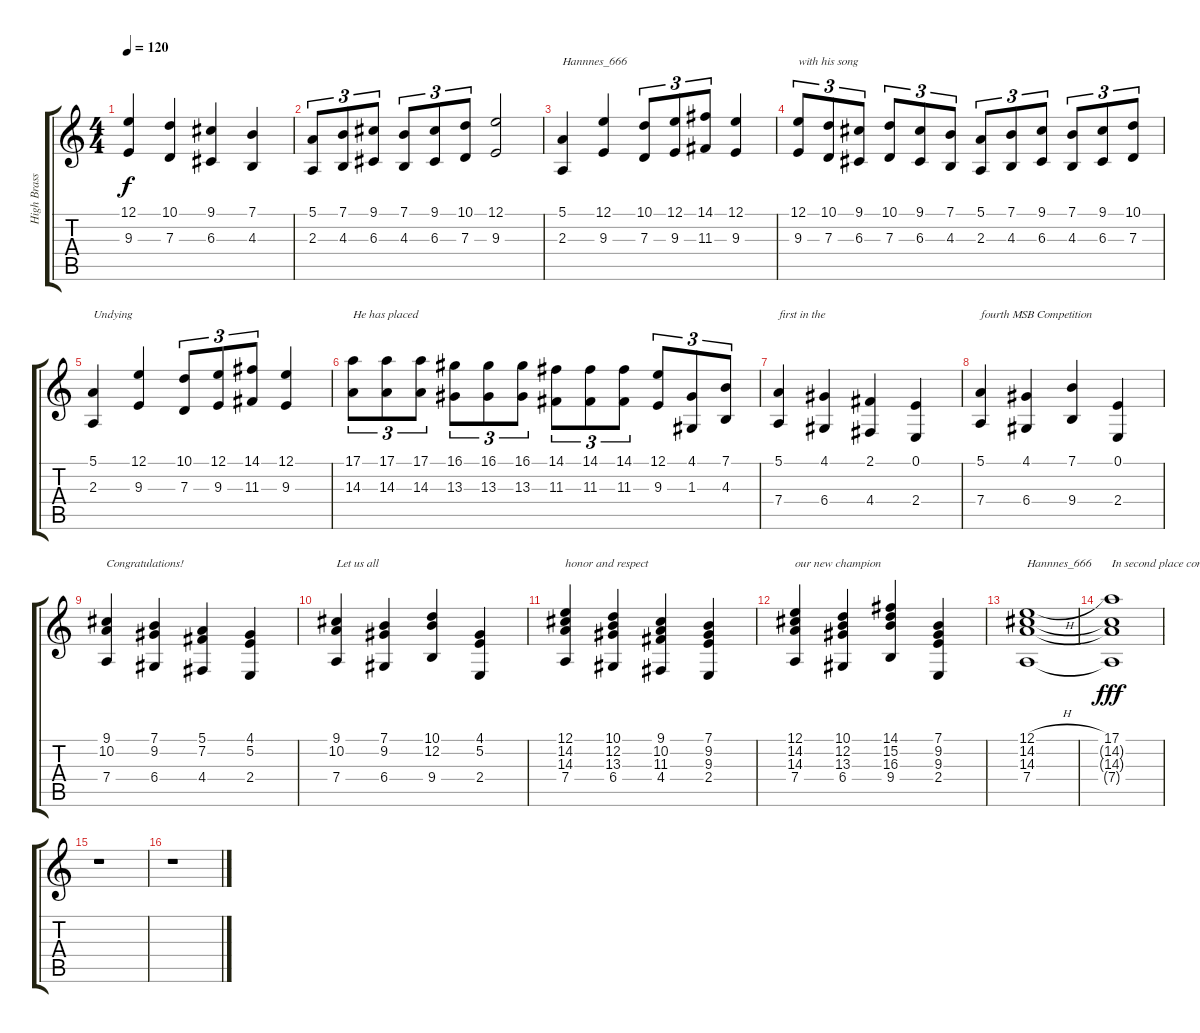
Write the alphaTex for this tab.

\track ("High Brass" "High Brass") {instrument brasssection}
\staff {score tabs}
\tuning (E4 B3 G3 D3 A2 E2) {hide}
\ts (4 4)
\tempo 120
\clef g2
\ks c
(12.1 9.3).4{dy f instrument brasssection} (10.1 7.3).4 (9.1 6.3).4 (7.1 4.3).4 |
(5.1 2.3).8{tu (3 2)} (7.1 4.3).8{tu (3 2)} (9.1 6.3).8{tu (3 2)} (7.1 4.3).8{tu (3 2)} (9.1 6.3).8{tu (3 2)} (10.1 7.3).8{tu (3 2)} (12.1 9.3).2 |
(5.1 2.3).4{txt "Hannnes_666"} (12.1 9.3).4 (10.1 7.3).8{tu (3 2)} (12.1 9.3).8{tu (3 2)} (14.1 11.3).8{tu (3 2)} (12.1 9.3).4 |
(12.1 9.3).8{tu (3 2) txt "with his song"} (10.1 7.3).8{tu (3 2)} (9.1 6.3).8{tu (3 2)} (10.1 7.3).8{tu (3 2)} (9.1 6.3).8{tu (3 2)} (7.1 4.3).8{tu (3 2)} (5.1 2.3).8{tu (3 2)} (7.1 4.3).8{tu (3 2)} (9.1 6.3).8{tu (3 2)} (7.1 4.3).8{tu (3 2)} (9.1 6.3).8{tu (3 2)} (10.1 7.3).8{tu (3 2)} |
(5.1 2.3).4{txt "Undying"} (12.1 9.3).4 (10.1 7.3).8{tu (3 2)} (12.1 9.3).8{tu (3 2)} (14.1 11.3).8{tu (3 2)} (12.1 9.3).4 |
(17.1 14.3).8{tu (3 2) txt "He has placed"} (17.1 14.3).8{tu (3 2)} (17.1 14.3).8{tu (3 2)} (16.1 13.3).8{tu (3 2)} (16.1 13.3).8{tu (3 2)} (16.1 13.3).8{tu (3 2)} (14.1 11.3).8{tu (3 2)} (14.1 11.3).8{tu (3 2)} (14.1 11.3).8{tu (3 2)} (12.1 9.3).8{tu (3 2)} (4.1 1.3).8{tu (3 2)} (7.1 4.3).8{tu (3 2)} |
(5.1 7.4).4{txt "first in the"} (4.1 6.4).4 (2.1 4.4).4 (0.1 2.4).4 |
(5.1 7.4).4{txt "fourth MSB Competition"} (4.1 6.4).4 (7.1 9.4).4 (0.1 2.4).4 |
(9.1 10.2 7.4).4{txt "Congratulations!"} (7.1 9.2 6.4).4 (5.1 7.2 4.4).4 (4.1 5.2 2.4).4 |
(9.1 10.2 7.4).4{txt "Let us all"} (7.1 9.2 6.4).4 (10.1 12.2 9.4).4 (4.1 5.2 2.4).4 |
(12.1 14.2 14.3 7.4).4{txt "honor and respect"} (10.1 12.2 13.3 6.4).4 (9.1 10.2 11.3 4.4).4 (7.1 9.2 9.3 2.4).4 |
(12.1 14.2 14.3 7.4).4{txt "our new champion"} (10.1 12.2 13.3 6.4).4 (14.1 15.2 16.3 9.4).4 (7.1 9.2 9.3 2.4).4 |
(12.1{h} 14.2 14.3 7.4).1{txt "Hannnes_666"} |
(17.1 14.2{t} 14.3{t} 7.4{t}).1{txt "In second place comes..." dy fff} |
r.1 |
r.1
